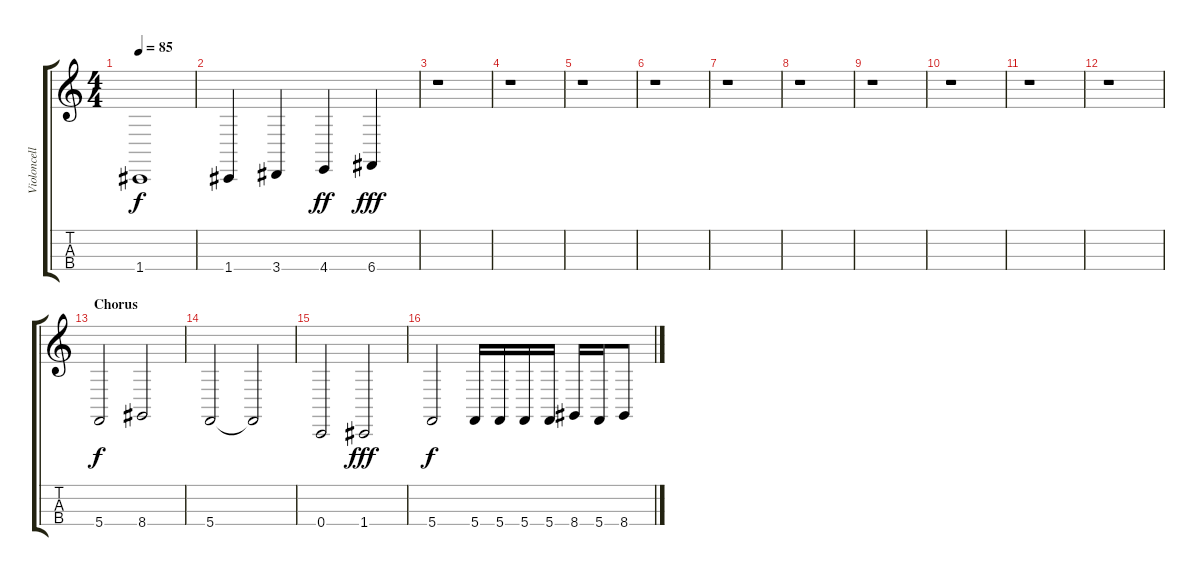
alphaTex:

\track ("Violoncello" "Violoncell") {instrument cello}
\staff {score tabs}
\tuning (A3 D3 G2 C2) {hide}
\ts (4 4)
\tempo 85
\clef g2
\ks c
1.4.1{dy f} |
1.4.4 3.4.4 4.4.4{dy ff} 6.4.4{dy fff} |
r.1 |
r.1 |
r.1 |
r.1 |
r.1 |
r.1 |
r.1 |
r.1 |
r.1 |
r.1 |
\section ("" "Chorus")
5.4.2{dy f volume 13} 8.4.2 |
5.4.2 5.4{t}.2 |
0.4.2 1.4.2{dy fff} |
5.4.2{dy f} 5.4.16 5.4.16 5.4.16 5.4.16 8.4.16 5.4.16 8.4.8
